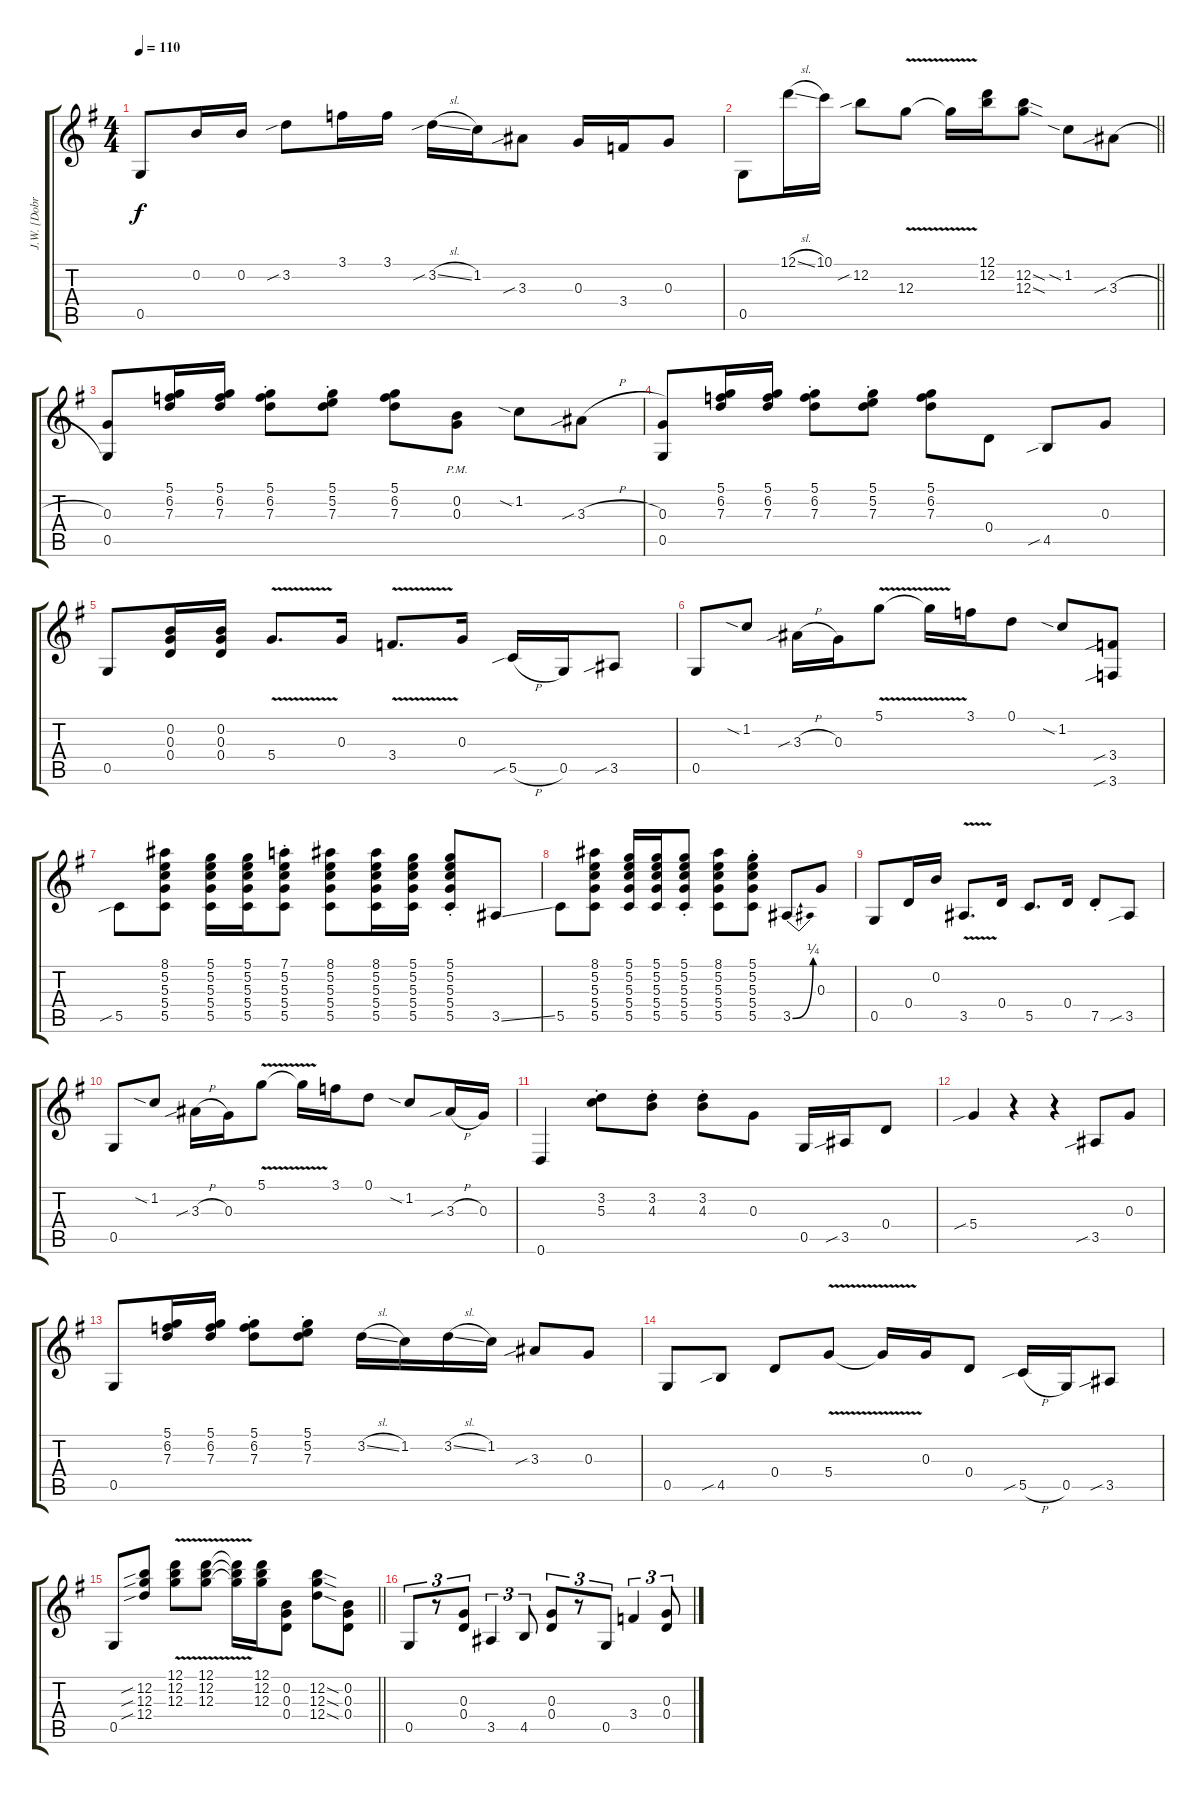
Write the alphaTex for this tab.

\track ("J.W. [Dobro]" "J.W. [Dobr") {instrument acousticguitarsteel}
\staff {score tabs}
\tuning (D4 B3 G3 D3 G2 D2) {hide}
\ts (4 4)
\tempo 110
\clef g2
\ks g
0.5.8{dy f} 0.2.16 0.2.16 3.2{sib}.8 3.1.16 3.1.16 3.2{sib sl}.16 1.2.16 3.3{sib}.8 0.3.16 3.4.16 0.3.8 |
\barLineRight lightlight
0.5.8 12.1{sl}.16 10.1.16 12.2{sib}.8 12.3{v}.8 12.3{v t}.16 (12.1 12.2).16 (12.2{sod} 12.3{sod}).8 1.2{sia}.8 3.3{sib h}.8 |
(0.3 0.5).8 (5.1 6.2 7.3).16 (5.1 6.2 7.3).16 (5.1{st} 6.2{st} 7.3{st}).8 (5.1{st} 5.2{st} 7.3{st}).8 (5.1 6.2 7.3).8 (0.2{pm} 0.3{pm}).8 1.2{sia}.8 3.3{sib h}.8 |
(0.3 0.5).8 (5.1 6.2 7.3).16 (5.1 6.2 7.3).16 (5.1{st} 6.2{st} 7.3{st}).8 (5.1{st} 5.2{st} 7.3{st}).8 (5.1 6.2 7.3).8 0.4.8 4.5{sib}.8 0.3.8 |
0.5.8 (0.2 0.3 0.4).16 (0.2 0.3 0.4).16 5.4{v}.8{d} 0.3.16 3.4{v}.8{d} 0.3.16 5.5{sib h}.16 0.5.16 3.5{sib}.8 |
0.5.8 1.2{sia}.8 3.3{sib h}.16 0.3.16 5.1{v}.8 5.1{v t}.16 3.1.16 0.1.8 1.2{sia}.8 (3.4{sib} 3.6{sib}).8 |
5.5{sib}.8 (8.1 5.2 5.3 5.4 5.5).8 (5.1 5.2 5.3 5.4 5.5).16 (5.1 5.2 5.3 5.4 5.5).16 (7.1{st} 5.2{st} 5.3{st} 5.4{st} 5.5{st}).8 (8.1 5.2 5.3 5.4 5.5).8 (8.1 5.2 5.3 5.4 5.5).16 (5.1 5.2 5.3 5.4 5.5).16 (5.1{st} 5.2{st} 5.3{st} 5.4{st} 5.5{st}).8 3.5{ss}.8 |
5.5.8 (8.1 5.2 5.3 5.4 5.5).8 (5.1 5.2 5.3 5.4 5.5).16 (5.1 5.2 5.3 5.4 5.5).16 (5.1{st} 5.2{st} 5.3{st} 5.4{st} 5.5{st}).8 (8.1 5.2 5.3 5.4 5.5).8 (5.1{st} 5.2{st} 5.3{st} 5.4{st} 5.5{st}).8 3.5{be (bend 0 0 60 1)}.8 0.3.8 |
0.5.8 0.4.16 0.2.16 3.5{v}.8{d} 0.4.16 5.5.8{d} 0.4.16 7.5{st}.8 3.5{sib}.8 |
0.5.8 1.2{sia}.8 3.3{sib h}.16 0.3.16 5.1{v}.8 5.1{v t}.16 3.1.16 0.1.8 1.2{sia}.8 3.3{sib h}.16 0.3.16 |
0.6.4 (3.2{st} 5.3{st}).8 (3.2{st} 4.3{st}).8 (3.2{st} 4.3{st}).8 0.3.8 0.5.16 3.5{sib}.16 0.4.8 |
5.4{sib}.4 r.4 r.4 3.5{sib}.8 0.3.8 |
0.5.8 (5.1 6.2 7.3).16 (5.1 6.2 7.3).16 (5.1{st} 6.2{st} 7.3{st}).8 (5.1{st} 5.2{st} 7.3{st}).8 3.2{sl}.16 1.2.16 3.2{sl}.16 1.2.16 3.3{sib}.8 0.3.8 |
0.5.8 4.5{sib}.8 0.4.8 5.4{v}.8 5.4{v t}.16 0.3.16 0.4.8 5.5{sib h}.16 0.5.16 3.5{sib}.8 |
\barLineRight lightlight
0.5.8 (12.2{sib} 12.3{sib} 12.4{sib}).8 (12.1{v} 12.2{v} 12.3{v}).8 (12.1{v} 12.2{v} 12.3{v}).8 (12.1{v t} 12.2{v t} 12.3{v t}).16 (12.1 12.2 12.3).16 (0.2 0.3 0.4).8 (12.2{sod} 12.3{sod} 12.4{sod}).8 (0.2 0.3 0.4).8 |
0.5.8{tu (3 2)} r.8{tu (3 2)} (0.3 0.4).8{tu (3 2)} 3.5.4{tu (3 2)} 4.5.8{tu (3 2)} (0.3 0.4).8{tu (3 2)} r.8{tu (3 2)} 0.5.8{tu (3 2)} 3.4.4{tu (3 2)} (0.3 0.4).8{tu (3 2)}
